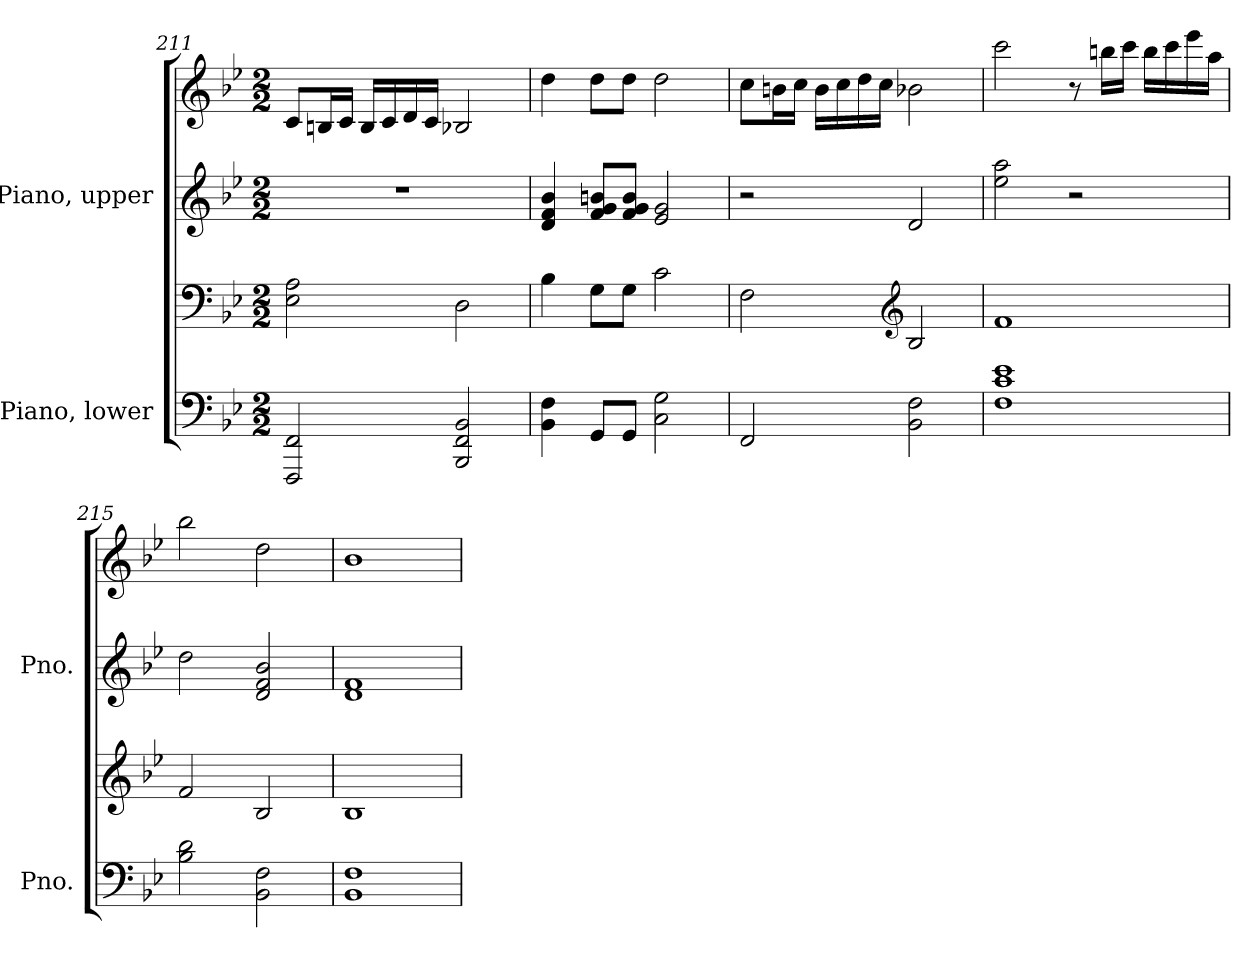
**kern	**kern	**kern	**kern
*part2	*part2	*part1	*part1
*staff4	*staff3	*staff2	*staff1
*I"Piano, lower	*	*I"Piano, upper	*
*I'Pno.	*	*I'Pno.	*
!!LO:LB:g=z
*clefF4	*clefF4	*clefG2	*clefG2
*k[b-e-]	*k[b-e-]	*k[b-e-]	*k[b-e-]
*M2/2	*M2/2	*M2/2	*M2/2
=211	=211	=211	=211
2FFF/ 2FF/	2E-\ 2A\	1r	8c/L
.	.	.	16Bn/L
.	.	.	16c/JJ
.	.	.	16B/LL
.	.	.	16c/
.	.	.	16d/
.	.	.	16c/JJ
2BBB-/ 2FF/ 2BB-/	2D\	.	2B-X/
=212	=212	=212	=212
4BB-\ 4F\	4B-\	4d/ 4f/ 4b-/	4dd\
8GG/L	8G\L	8f/ 8g/ 8bn/L	8dd\L
8GG/J	8G\J	8f/ 8g/ 8b/J	8dd\J
2C\ 2G\	2c\	2e-/ 2g/	2dd\
=213	=213	=213	=213
2FF/	2F\	2r	8cc\L
.	.	.	16bn\L
.	.	.	16cc\JJ
.	.	.	16b\LL
.	.	.	16cc\
.	.	.	16dd\
.	.	.	16cc\JJ
*	*clefG2	*	*
2BB-\ 2F\	2B-/	2d/	2b-X\
=214	=214	=214	=214
1F 1c 1e-	1f	2ee-\ 2aa\	2ccc\
.	.	2r	8r
.	.	.	16bbn\LL
.	.	.	16ccc\JJ
.	.	.	16bb\LL
.	.	.	16ccc\
.	.	.	16eee-\
.	.	.	16aa\JJ
!!LO:PB:g=z
=215	=215	=215	=215
2B-\ 2d\	2f/	2dd\	2bb-\
2BB-\ 2F\	2B-/	2d/ 2f/ 2b-/	2dd\
=216	=216	=216	=216
1BB- 1F	1B-	1d 1f	1b-
=	=	=	=
*-	*-	*-	*-
